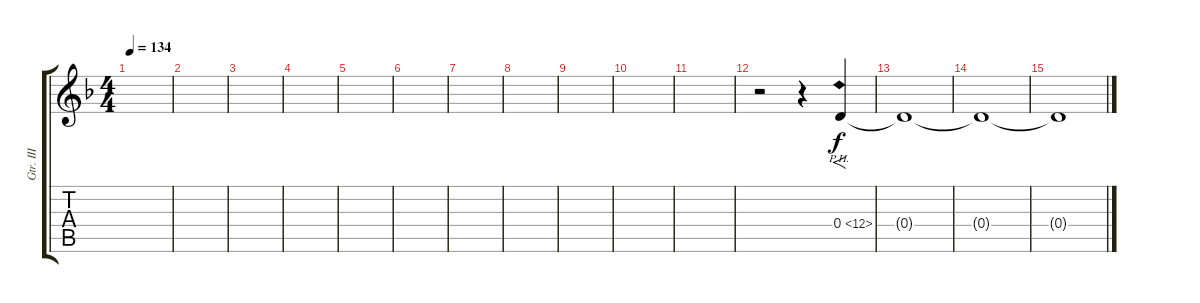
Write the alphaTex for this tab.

\track ("Gtr. III" "Gtr. III") {instrument distortionguitar}
\staff {score tabs}
\tuning (E4 B3 G3 D3 A2 D2) {hide}
\ts (4 4)
\tempo 134
\clef g2
\ks dminor
|
|
|
|
|
|
|
|
|
|
|
r.2 r.4 0.4{ph 12}.4{f} |
0.4{t}.1 |
0.4{t}.1 |
0.4{t}.1
